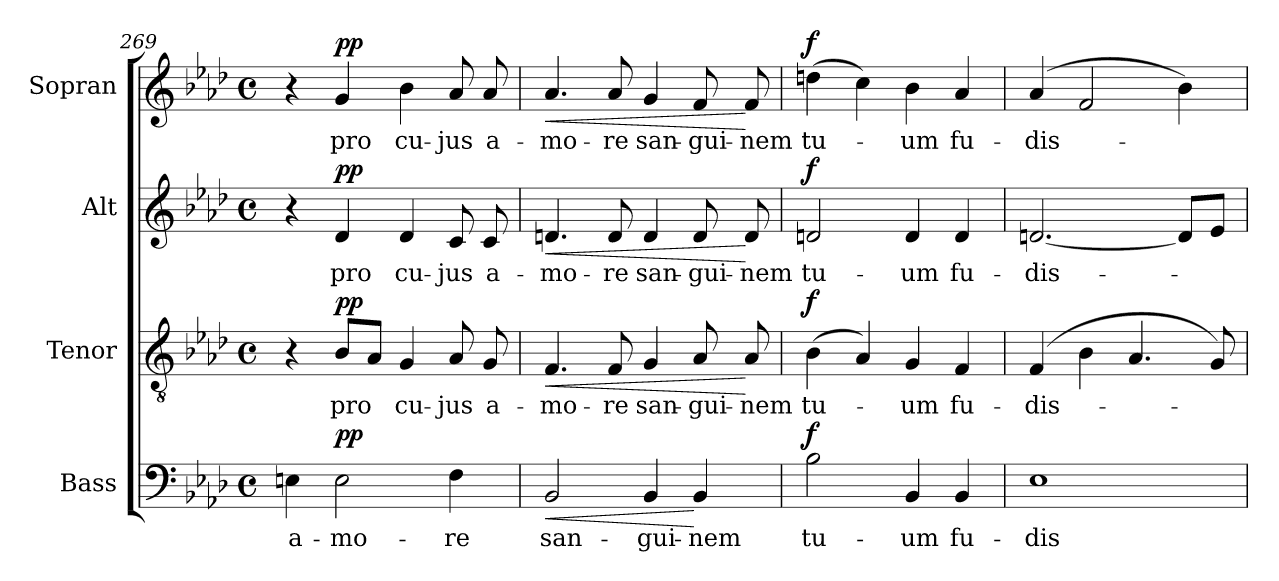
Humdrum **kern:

**kern	**text	**dynam	**kern	**text	**dynam	**kern	**text	**dynam	**kern	**text	**dynam
*part4	*part4	*part4	*part3	*part3	*part3	*part2	*part2	*part2	*part1	*part1	*part1
*staff4	*staff4	*staff4	*staff3	*staff3	*staff3	*staff2	*staff2	*staff2	*staff1	*staff1	*staff1
*I"Bass	*	*	*I"Tenor	*	*	*I"Alt	*	*	*I"Sopran	*	*
*I'B.	*	*	*I'T.	*	*	*I'A.	*	*	*I'S.	*	*
*clefF4	*	*	*clefGv2	*	*	*clefG2	*	*	*clefG2	*	*
*k[b-e-a-d-]	*	*	*k[b-e-a-d-]	*	*	*k[b-e-a-d-]	*	*	*k[b-e-a-d-]	*	*
*A-:	*	*	*A-:	*	*	*A-:	*	*	*A-:	*	*
*M4/4	*	*	*M4/4	*	*	*M4/4	*	*	*M4/4	*	*
*met(c)	*	*	*met(c)	*	*	*met(c)	*	*	*met(c)	*	*
=269	=269	=269	=269	=269	=269	=269	=269	=269	=269	=269	=269
!	!LO:LY:b	!	!	!	!	!	!	!	!	!	!
4En\	a-	.	4r	.	.	4r	.	.	4r	.	.
!	!LO:LY:b	!LO:DY:a	!	!LO:LY:b	!LO:DY:a	!	!LO:LY:b	!LO:DY:a	!	!LO:LY:b	!LO:DY:a
2E\	-mo-	pp	8B-/L	pro	pp	4d-/	pro	pp	4g/	pro	pp
.	.	.	8A-/J	.	.	.	.	.	.	.	.
!	!	!	!	!LO:LY:b	!	!	!LO:LY:b	!	!	!LO:LY:b	!
.	.	.	4G/	cu-	.	4d-/	cu-	.	4b-\	cu-	.
!	!LO:LY:b	!	!	!LO:LY:b	!	!	!LO:LY:b	!	!	!LO:LY:b	!
4F\	-re	.	8A-/	-jus	.	8c/	-jus	.	8a-/	-jus	.
!	!	!	!	!LO:LY:b	!	!	!LO:LY:b	!	!	!LO:LY:b	!
.	.	.	8G/	a-	.	8c/	a-	.	8a-/	a-	.
=270	=270	=270	=270	=270	=270	=270	=270	=270	=270	=270	=270
!	!LO:LY:b	!LO:HP:b	!	!LO:LY:b	!LO:HP:b	!	!LO:LY:b	!LO:HP:b	!	!LO:LY:b	!LO:HP:b
2BB-/	san-	<	4.F/	-mo-	<	4.dn/	-mo-	<	4.a-/	-mo-	<
!	!	!	!	!LO:LY:b	!	!	!LO:LY:b	!	!	!LO:LY:b	!
.	.	.	8F/	-re	.	8d/	-re	.	8a-/	-re	.
!	!LO:LY:b	!	!	!LO:LY:b	!	!	!LO:LY:b	!	!	!LO:LY:b	!
4BB-/	-gui-	.	4G/	san-	.	4d/	san-	.	4g/	san-	.
!	!LO:LY:b	!	!	!LO:LY:b	!	!	!LO:LY:b	!	!	!LO:LY:b	!
4BB-/	-nem	[	8A-/	-gui-	.	8d/	-gui-	.	8f/	-gui-	.
!	!	!	!	!LO:LY:b	!	!	!LO:LY:b	!	!	!LO:LY:b	!
.	.	.	8A-/	-nem	[	8d/	-nem	[	8f/	-nem	[
=271	=271	=271	=271	=271	=271	=271	=271	=271	=271	=271	=271
!	!LO:LY:b	!LO:DY:a	!	!LO:LY:b	!LO:DY:a	!	!LO:LY:b	!LO:DY:a	!	!LO:LY:b	!LO:DY:a
2B-\	tu-	f	(>4B-\	tu-	f	2dn/	tu-	f	(>4ddn\	tu-	f
.	.	.	4A-/)	.	.	.	.	.	4cc\)	.	.
!	!LO:LY:b	!	!	!LO:LY:b	!	!	!LO:LY:b	!	!	!LO:LY:b	!
4BB-/	-um	.	4G/	-um	.	4d/	-um	.	4b-\	-um	.
!	!LO:LY:b	!	!	!LO:LY:b	!	!	!LO:LY:b	!	!	!LO:LY:b	!
4BB-/	fu-	.	4F/	fu-	.	4d/	fu-	.	4a-/	fu-	.
=272	=272	=272	=272	=272	=272	=272	=272	=272	=272	=272	=272
!	!LO:LY:b	!	!	!LO:LY:b	!	!	!LO:LY:b	!	!	!LO:LY:b	!
1E-	-dis-	.	(4F/	-dis-	.	[2.dn/	-dis-	.	(4a-/	-dis-	.
.	.	.	4B-\	.	.	.	.	.	2f/	.	.
.	.	.	4.A-/	.	.	.	.	.	.	.	.
.	.	.	.	.	.	8d/L]	.	.	4b-\)	.	.
.	.	.	8G/)	.	.	8e-/J	.	.	.	.	.
=	=	=	=	=	=	=	=	=	=	=	=
*-	*-	*-	*-	*-	*-	*-	*-	*-	*-	*-	*-
